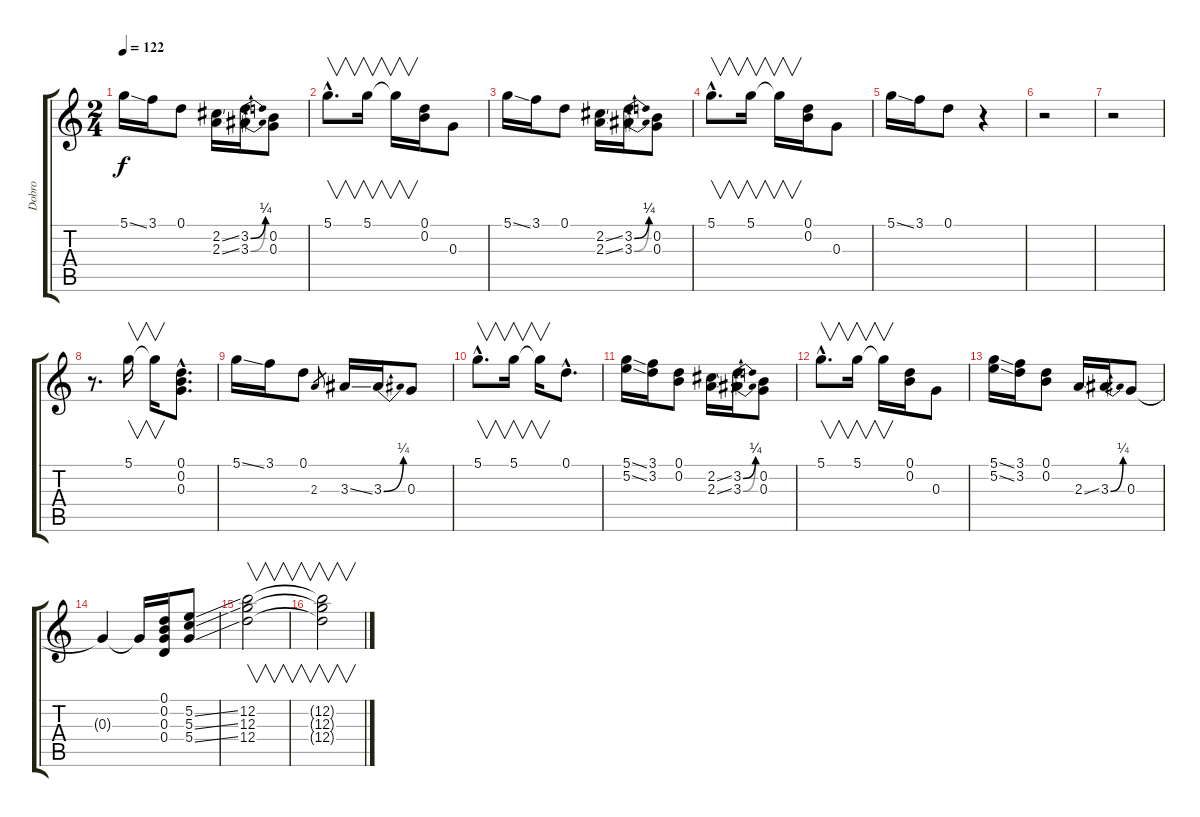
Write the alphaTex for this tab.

\track ("Dobro" "Dobro") {instrument acousticguitarsteel}
\staff {score tabs}
\tuning (D4 B3 G3 D3 G2 D2) {hide}
\ts (2 4)
\tempo 122
\clef g2
\ks c
5.1{ss}.16{dy f} 3.1.16 0.1.8 (2.2{ss} 2.3{ss}).16 (3.2{be (bend 0 0 60 1)} 3.3{be (bend 0 0 60 1)}).16 (0.2 0.3).8 |
5.1{hac}.8{v d} 5.1.16{v} 5.1{t}.16{v} (0.1 0.2).16 0.3.8 |
5.1{ss}.16 3.1.16 0.1.8 (2.2{ss} 2.3{ss}).16 (3.2{be (bend 0 0 60 1)} 3.3{be (bend 0 0 60 1)}).16 (0.2 0.3).8 |
5.1{hac}.8{v d} 5.1.16{v} 5.1{t}.16{v} (0.1 0.2).16 0.3.8 |
5.1{ss}.16 3.1.16 0.1.8 r.4 |
r.2 |
r.2 |
r.8{d} 5.1.16{v} 5.1{t}.16{v} (0.1{hac} 0.2{hac} 0.3{hac}).8{d} |
5.1{ss}.16 3.1.16 0.1.8 2.3.8{gr} 3.3{ss}.16 3.3{be (bend 0 0 60 1)}.16 0.3.8 |
5.1{hac}.8{v d} 5.1.16{v} 5.1{t}.16{v} 0.1{hac}.8{d} |
(5.1{ss} 5.2{ss}).16 (3.1 3.2).16 (0.1 0.2).8 (2.2{ss} 2.3{ss}).16 (3.2{be (bend 0 0 60 1)} 3.3{be (bend 0 0 60 1)}).16 (0.2 0.3).8 |
5.1{hac}.8{v d} 5.1.16{v} 5.1{t}.16{v} (0.1 0.2).16 0.3.8 |
(5.1{ss} 5.2{ss}).16 (3.1 3.2).16 (0.1 0.2).8 2.3{ss}.16 3.3{be (bend 0 0 60 1)}.16 0.3.8 |
0.3{t}.4 0.3{t}.16 (0.1 0.2 0.3 0.4).16 (5.2{ss} 5.3{ss} 5.4{ss}).8 |
(12.2 12.3 12.4).2{v} |
(12.2{t} 12.3{t} 12.4{t}).2{v}
